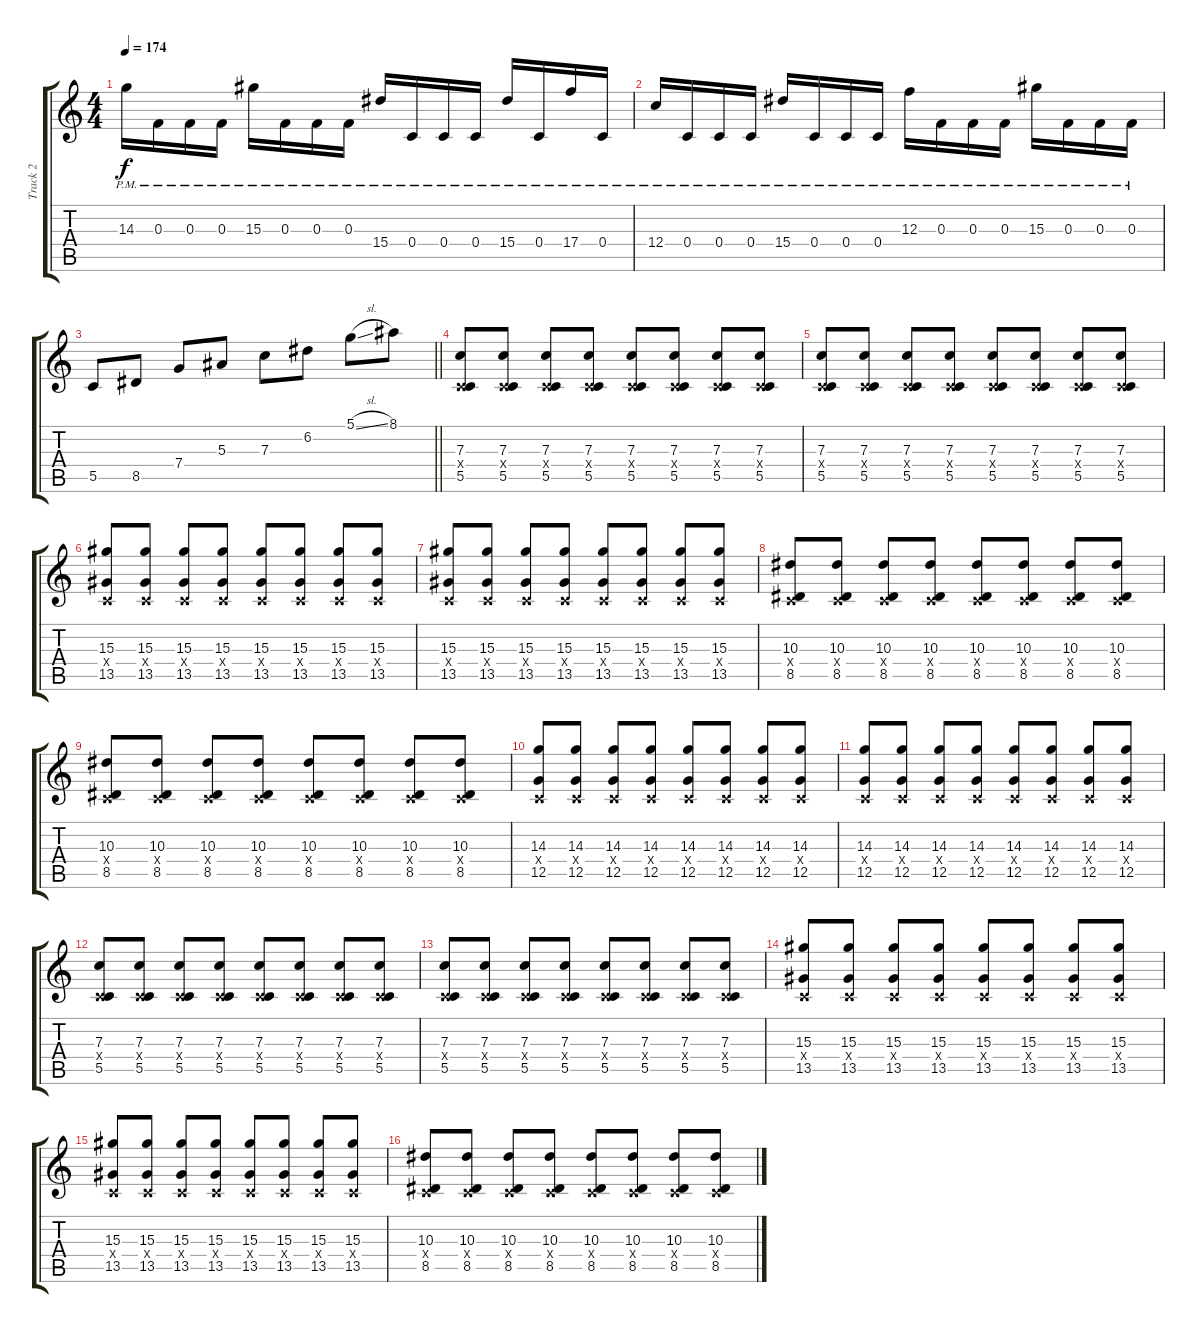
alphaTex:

\track ("Track 2" "Track 2") {instrument distortionguitar}
\staff {score tabs}
\tuning (D4 A3 F3 C3 G2 C2) {hide}
\ts (4 4)
\tempo 174
\clef g2
\ks c
14.3{pm}.16{dy f} 0.3{pm}.16 0.3{pm}.16 0.3{pm}.16 15.3{pm}.16 0.3{pm}.16 0.3{pm}.16 0.3{pm}.16 15.4{pm}.16 0.4{pm}.16 0.4{pm}.16 0.4{pm}.16 15.4{pm}.16 0.4{pm}.16 17.4{pm}.16 0.4{pm}.16 |
12.4{pm}.16 0.4{pm}.16 0.4{pm}.16 0.4{pm}.16 15.4{pm}.16 0.4{pm}.16 0.4{pm}.16 0.4{pm}.16 12.3{pm}.16 0.3{pm}.16 0.3{pm}.16 0.3{pm}.16 15.3{pm}.16 0.3{pm}.16 0.3{pm}.16 0.3{pm}.16 |
\barLineRight lightlight
5.5.8 8.5.8 7.4.8 5.3.8 7.3.8 6.2.8 5.1{sl}.8 8.1.8 |
\section ("" "")
(7.3 0.4{x} 5.5).8 (7.3 0.4{x} 5.5).8 (7.3 0.4{x} 5.5).8 (7.3 0.4{x} 5.5).8 (7.3 0.4{x} 5.5).8 (7.3 0.4{x} 5.5).8 (7.3 0.4{x} 5.5).8 (7.3 0.4{x} 5.5).8 |
(7.3 0.4{x} 5.5).8 (7.3 0.4{x} 5.5).8 (7.3 0.4{x} 5.5).8 (7.3 0.4{x} 5.5).8 (7.3 0.4{x} 5.5).8 (7.3 0.4{x} 5.5).8 (7.3 0.4{x} 5.5).8 (7.3 0.4{x} 5.5).8 |
(15.3 0.4{x} 13.5).8 (15.3 0.4{x} 13.5).8 (15.3 0.4{x} 13.5).8 (15.3 0.4{x} 13.5).8 (15.3 0.4{x} 13.5).8 (15.3 0.4{x} 13.5).8 (15.3 0.4{x} 13.5).8 (15.3 0.4{x} 13.5).8 |
(15.3 0.4{x} 13.5).8 (15.3 0.4{x} 13.5).8 (15.3 0.4{x} 13.5).8 (15.3 0.4{x} 13.5).8 (15.3 0.4{x} 13.5).8 (15.3 0.4{x} 13.5).8 (15.3 0.4{x} 13.5).8 (15.3 0.4{x} 13.5).8 |
(10.3 0.4{x} 8.5).8 (10.3 0.4{x} 8.5).8 (10.3 0.4{x} 8.5).8 (10.3 0.4{x} 8.5).8 (10.3 0.4{x} 8.5).8 (10.3 0.4{x} 8.5).8 (10.3 0.4{x} 8.5).8 (10.3 0.4{x} 8.5).8 |
(10.3 0.4{x} 8.5).8 (10.3 0.4{x} 8.5).8 (10.3 0.4{x} 8.5).8 (10.3 0.4{x} 8.5).8 (10.3 0.4{x} 8.5).8 (10.3 0.4{x} 8.5).8 (10.3 0.4{x} 8.5).8 (10.3 0.4{x} 8.5).8 |
(14.3 0.4{x} 12.5).8 (14.3 0.4{x} 12.5).8 (14.3 0.4{x} 12.5).8 (14.3 0.4{x} 12.5).8 (14.3 0.4{x} 12.5).8 (14.3 0.4{x} 12.5).8 (14.3 0.4{x} 12.5).8 (14.3 0.4{x} 12.5).8 |
(14.3 0.4{x} 12.5).8 (14.3 0.4{x} 12.5).8 (14.3 0.4{x} 12.5).8 (14.3 0.4{x} 12.5).8 (14.3 0.4{x} 12.5).8 (14.3 0.4{x} 12.5).8 (14.3 0.4{x} 12.5).8 (14.3 0.4{x} 12.5).8 |
(7.3 0.4{x} 5.5).8 (7.3 0.4{x} 5.5).8 (7.3 0.4{x} 5.5).8 (7.3 0.4{x} 5.5).8 (7.3 0.4{x} 5.5).8 (7.3 0.4{x} 5.5).8 (7.3 0.4{x} 5.5).8 (7.3 0.4{x} 5.5).8 |
(7.3 0.4{x} 5.5).8 (7.3 0.4{x} 5.5).8 (7.3 0.4{x} 5.5).8 (7.3 0.4{x} 5.5).8 (7.3 0.4{x} 5.5).8 (7.3 0.4{x} 5.5).8 (7.3 0.4{x} 5.5).8 (7.3 0.4{x} 5.5).8 |
(15.3 0.4{x} 13.5).8 (15.3 0.4{x} 13.5).8 (15.3 0.4{x} 13.5).8 (15.3 0.4{x} 13.5).8 (15.3 0.4{x} 13.5).8 (15.3 0.4{x} 13.5).8 (15.3 0.4{x} 13.5).8 (15.3 0.4{x} 13.5).8 |
(15.3 0.4{x} 13.5).8 (15.3 0.4{x} 13.5).8 (15.3 0.4{x} 13.5).8 (15.3 0.4{x} 13.5).8 (15.3 0.4{x} 13.5).8 (15.3 0.4{x} 13.5).8 (15.3 0.4{x} 13.5).8 (15.3 0.4{x} 13.5).8 |
(10.3 0.4{x} 8.5).8 (10.3 0.4{x} 8.5).8 (10.3 0.4{x} 8.5).8 (10.3 0.4{x} 8.5).8 (10.3 0.4{x} 8.5).8 (10.3 0.4{x} 8.5).8 (10.3 0.4{x} 8.5).8 (10.3 0.4{x} 8.5).8
